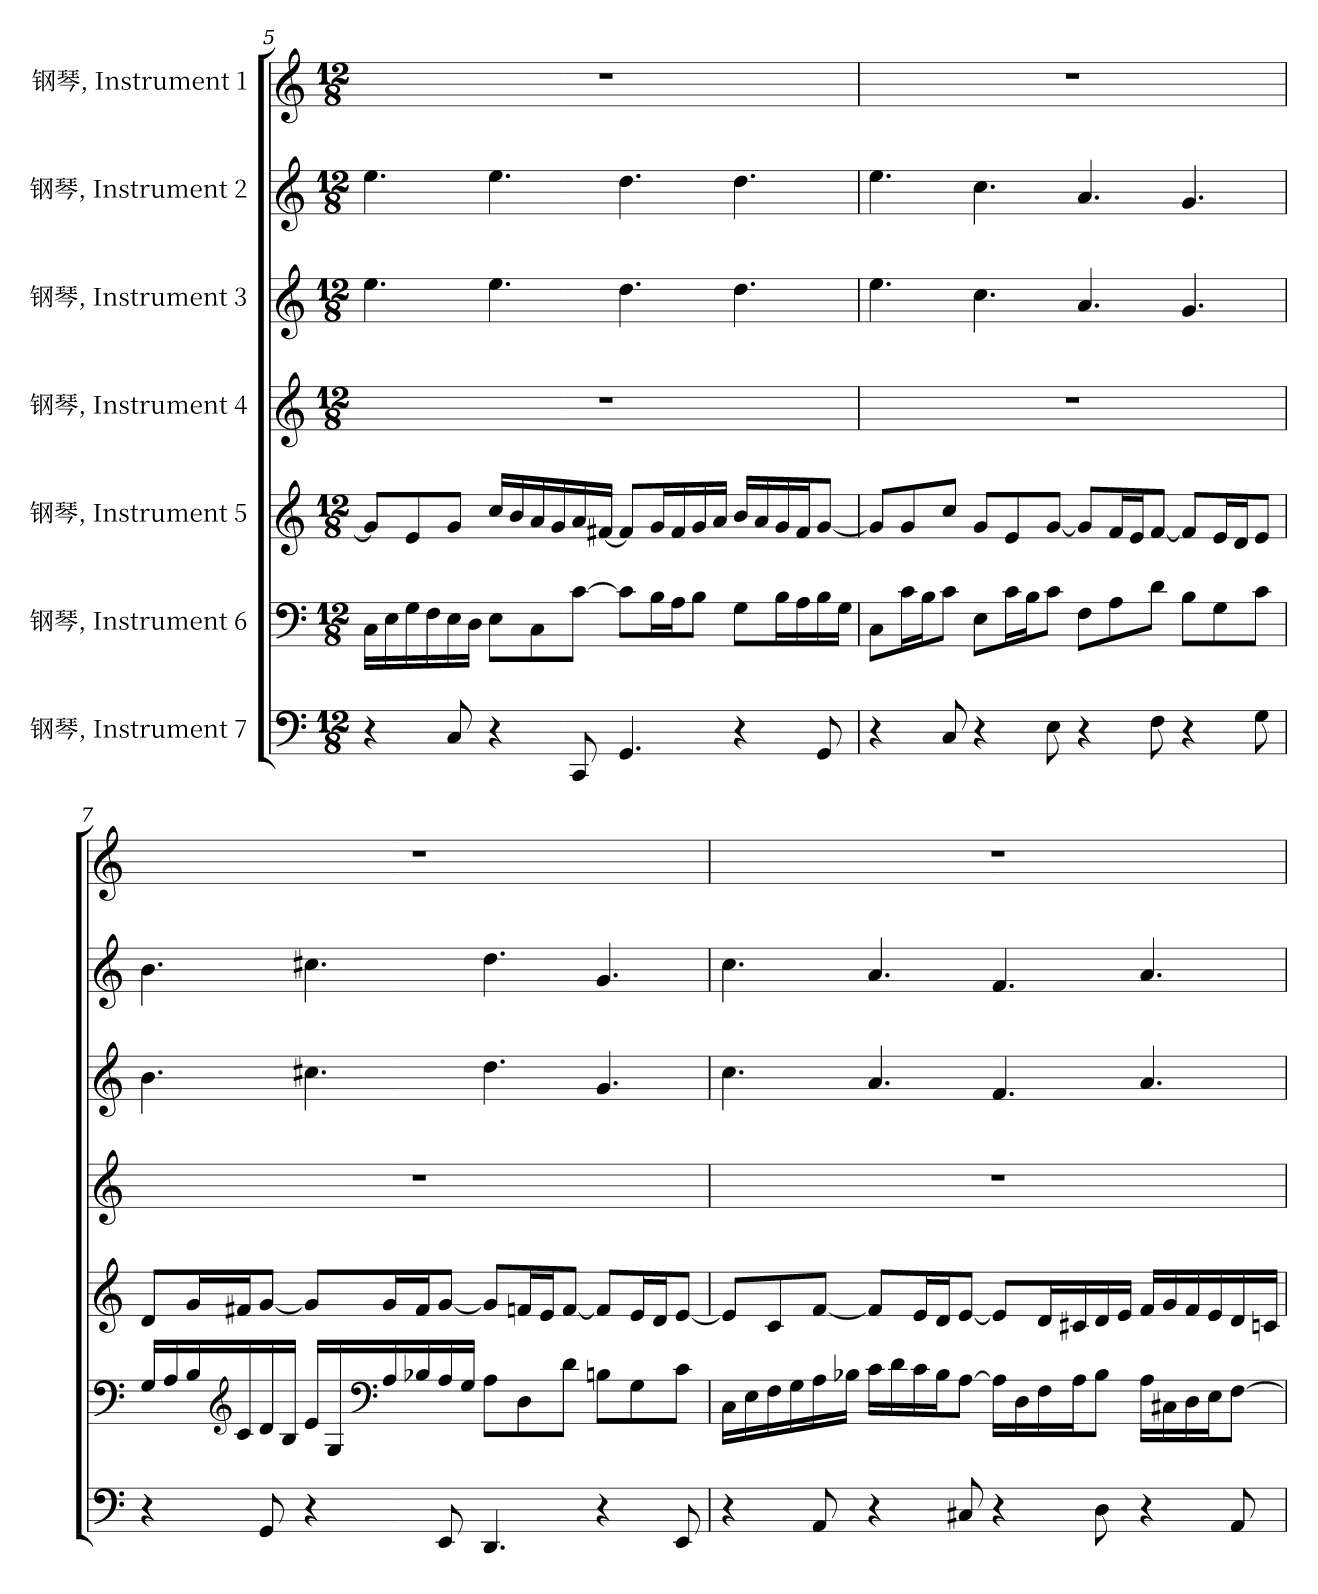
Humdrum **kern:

**kern	**kern	**kern	**kern	**kern	**kern	**kern
*part7	*part6	*part5	*part4	*part3	*part2	*part1
*staff7	*staff6	*staff5	*staff4	*staff3	*staff2	*staff1
*I"钢琴, Instrument 7	*I"钢琴, Instrument 6	*I"钢琴, Instrument 5	*I"钢琴, Instrument 4	*I"钢琴, Instrument 3	*I"钢琴, Instrument 2	*I"钢琴, Instrument 1
!!LO:PB:g=z
*clefF4	*clefF4	*clefG2	*clefG2	*clefG2	*clefG2	*clefG2
*k[]	*k[]	*k[]	*k[]	*k[]	*k[]	*k[]
*M12/8	*M12/8	*M12/8	*M12/8	*M12/8	*M12/8	*M12/8
=5	=5	=5	=5	=5	=5	=5
4r	16C\LL	8g/L]	1.r	4.ee\	4.ee\	1.r
.	16E\	.	.	.	.	.
.	16G\	8e/	.	.	.	.
.	16F\	.	.	.	.	.
8C/	16E\	8g/J	.	.	.	.
.	16D\JJ	.	.	.	.	.
4r	8E\L	16cc/LL	.	4.ee\	4.ee\	.
.	.	16b/	.	.	.	.
.	8C\	16a/	.	.	.	.
.	.	16g/	.	.	.	.
8CC/	[8c\J	16a/	.	.	.	.
.	.	[16f#X/JJ	.	.	.	.
4.GG/	8c\L]	8f#/L]	.	4.dd\	4.dd\	.
.	16B\L	16g/L	.	.	.	.
.	16A\J	16f#/	.	.	.	.
.	8B\J	16g/	.	.	.	.
.	.	16a/JJ	.	.	.	.
4r	8G\L	16b/LL	.	4.dd\	4.dd\	.
.	.	16a/	.	.	.	.
.	16B\L	16g/	.	.	.	.
.	16A\	16f#/J	.	.	.	.
8GG/	16B\	[8g/J	.	.	.	.
.	16G\JJ	.	.	.	.	.
=6	=6	=6	=6	=6	=6	=6
4r	8C\L	8g/L]	1.r	4.ee\	4.ee\	1.r
.	16c\L	8g/	.	.	.	.
.	16B\J	.	.	.	.	.
8C/	8c\J	8cc/J	.	.	.	.
4r	8E\L	8g/L	.	4.cc\	4.cc\	.
.	16c\L	8e/	.	.	.	.
.	16B\J	.	.	.	.	.
8E\	8c\J	[8g/J	.	.	.	.
4r	8F\L	8g/L]	.	4.a/	4.a/	.
.	8A\	16f/L	.	.	.	.
.	.	16e/J	.	.	.	.
8F\	8d\J	[8f/J	.	.	.	.
4r	8B\L	8f/L]	.	4.g/	4.g/	.
.	8G\	16e/L	.	.	.	.
.	.	16d/J	.	.	.	.
8G\	8c\J	8e/J	.	.	.	.
!!LO:PB:g=z
=7	=7	=7	=7	=7	=7	=7
4r	16G/LL	8d/L	1.r	4.b\	4.b\	1.r
.	16A/	.	.	.	.	.
.	16B/	16g/L	.	.	.	.
*	*clefG2	*	*	*	*	*
.	16c/	16f#X/J	.	.	.	.
8GG/	16d/	[8g/J	.	.	.	.
.	16B/JJ	.	.	.	.	.
4r	16e/LL	8g/L]	.	4.cc#X\	4.cc#X\	.
.	16G/	.	.	.	.	.
*	*clefF4	*	*	*	*	*
.	16A/	16g/L	.	.	.	.
.	16B-X/	16f#/J	.	.	.	.
8EE/	16A/	[8g/J	.	.	.	.
.	16G/JJ	.	.	.	.	.
4.DD/	8A\L	8g/L]	.	4.dd\	4.dd\	.
.	8D\	16fn/L	.	.	.	.
.	.	16e/J	.	.	.	.
.	8d\J	[8f/J	.	.	.	.
4r	8Bn\L	8f/L]	.	4.g/	4.g/	.
.	8G\	16e/L	.	.	.	.
.	.	16d/J	.	.	.	.
8EE/	8c\J	[8e/J	.	.	.	.
!!LO:PB:g=z
=8	=8	=8	=8	=8	=8	=8
4r	16C\LL	8e/L]	1.r	4.cc\	4.cc\	1.r
.	16E\	.	.	.	.	.
.	16F\	8c/	.	.	.	.
.	16G\	.	.	.	.	.
8AA/	16A\	[8f/J	.	.	.	.
.	16B-X\JJ	.	.	.	.	.
4r	16c\LL	8f/L]	.	4.a/	4.a/	.
.	16d\	.	.	.	.	.
.	16c\	16e/L	.	.	.	.
.	16B-\J	16d/J	.	.	.	.
8C#X/	[8A\J	[8e/J	.	.	.	.
4r	16A\LL]	8e/L]	.	4.f/	4.f/	.
.	16D\	.	.	.	.	.
.	16F\	16d/L	.	.	.	.
.	16A\J	16c#X/	.	.	.	.
8D\	8B-\J	16d/	.	.	.	.
.	.	16e/JJ	.	.	.	.
4r	16A\LL	16f/LL	.	4.a/	4.a/	.
.	16C#X\	16g/	.	.	.	.
.	16D\	16f/	.	.	.	.
.	16E\J	16e/	.	.	.	.
8AA/	[8F\J	16d/	.	.	.	.
.	.	16cn/JJ	.	.	.	.
=	=	=	=	=	=	=
*-	*-	*-	*-	*-	*-	*-
